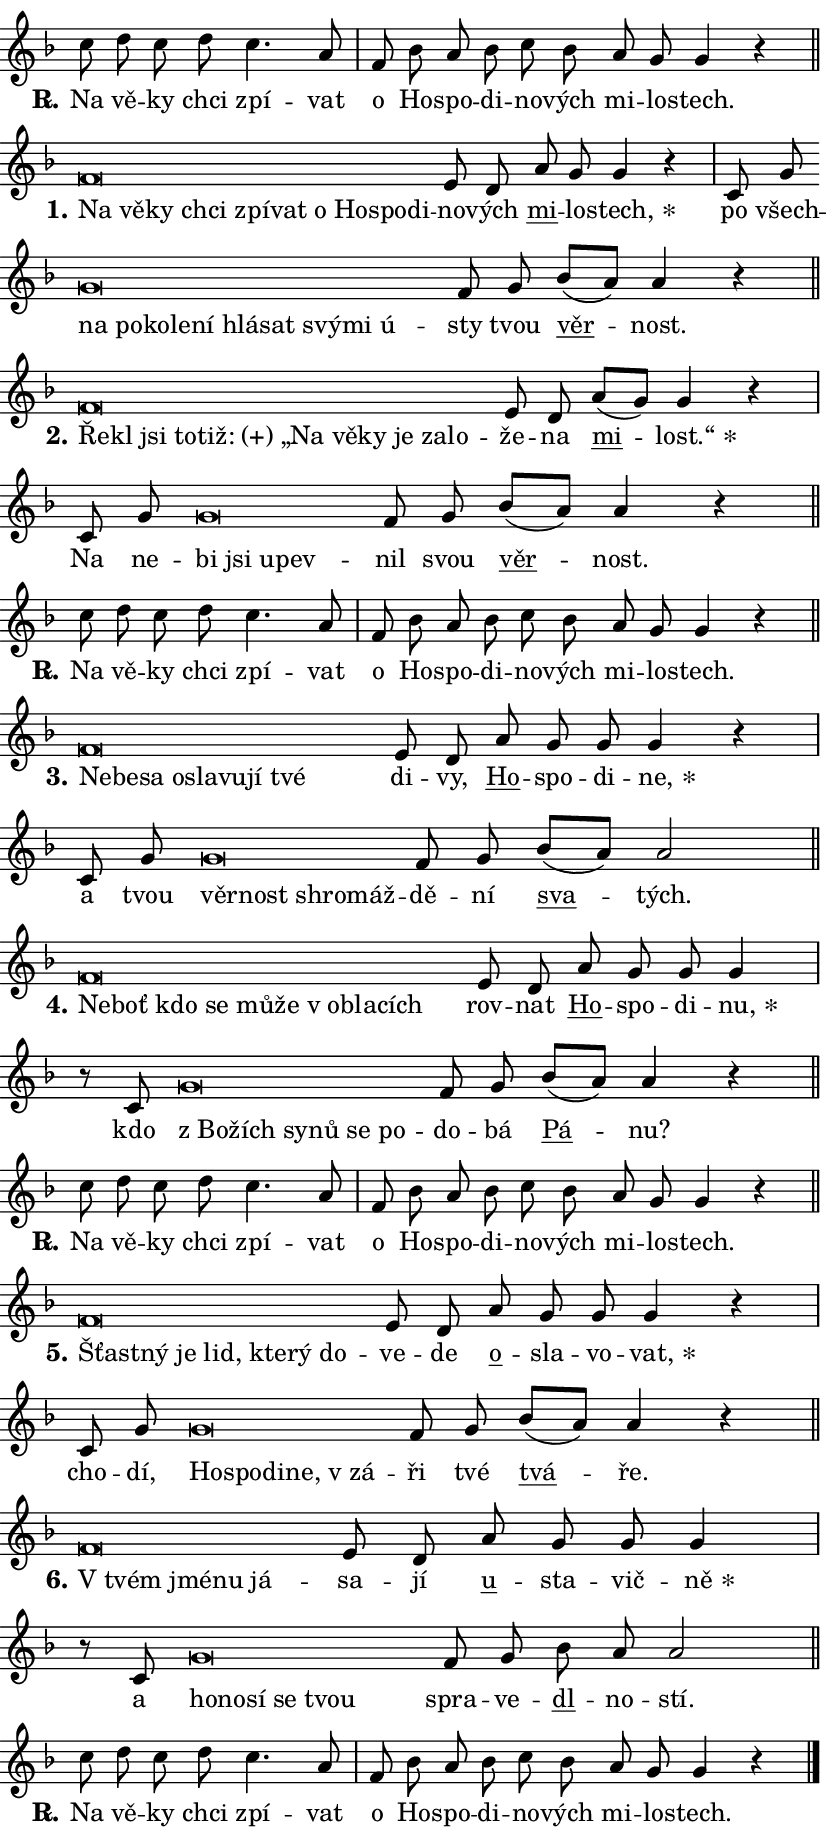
\version "2.24.0"
\header { tagline = "" }
\paper {
  indent = 0\cm
  top-margin = 0\cm
  right-margin = 0.13\cm % to fit lyric hyphens
  bottom-margin = 0\cm
  left-margin = 0\cm
  paper-width = 14\cm
  page-breaking = #ly:one-page-breaking
  system-system-spacing.basic-distance = #11
  score-system-spacing.basic-distance = #11
  ragged-last = ##f
}


%% Author: Thomas Morley
%% https://lists.gnu.org/archive/html/lilypond-user/2020-05/msg00002.html
#(define (line-position grob)
"Returns position of @var[grob} in current system:
   @code{'start}, if at first time-step
   @code{'end}, if at last time-step
   @code{'middle} otherwise
"
  (let* ((col (ly:item-get-column grob))
         (ln (ly:grob-object col 'left-neighbor))
         (rn (ly:grob-object col 'right-neighbor))
         (col-to-check-left (if (ly:grob? ln) ln col))
         (col-to-check-right (if (ly:grob? rn) rn col))
         (break-dir-left
           (and
             (ly:grob-property col-to-check-left 'non-musical #f)
             (ly:item-break-dir col-to-check-left)))
         (break-dir-right
           (and
             (ly:grob-property col-to-check-right 'non-musical #f)
             (ly:item-break-dir col-to-check-right))))
        (cond ((eqv? 1 break-dir-left) 'start)
              ((eqv? -1 break-dir-right) 'end)
              (else 'middle))))

#(define (tranparent-at-line-position vctor)
  (lambda (grob)
  "Relying on @code{line-position} select the relevant enry from @var{vctor}.
Used to determine transparency,"
    (case (line-position grob)
      ((end) (not (vector-ref vctor 0)))
      ((middle) (not (vector-ref vctor 1)))
      ((start) (not (vector-ref vctor 2))))))

noteHeadBreakVisibility =
#(define-music-function (break-visibility)(vector?)
"Makes @code{NoteHead}s transparent relying on @var{break-visibility}"
#{
  \override NoteHead.transparent =
    #(tranparent-at-line-position break-visibility)
#})

#(define delete-ledgers-for-transparent-note-heads
  (lambda (grob)
    "Reads whether a @code{NoteHead} is transparent.
If so this @code{NoteHead} is removed from @code{'note-heads} from
@var{grob}, which is supposed to be @code{LedgerLineSpanner}.
As a result ledgers are not printed for this @code{NoteHead}"
    (let* ((nhds-array (ly:grob-object grob 'note-heads))
           (nhds-list
             (if (ly:grob-array? nhds-array)
                 (ly:grob-array->list nhds-array)
                 '()))
           ;; Relies on the transparent-property being done before
           ;; Staff.LedgerLineSpanner.after-line-breaking is executed.
           ;; This is fragile ...
           (to-keep
             (remove
               (lambda (nhd)
                 (ly:grob-property nhd 'transparent #f))
               nhds-list)))
      ;; TODO find a better method to iterate over grob-arrays, similiar
      ;; to filter/remove etc for lists
      ;; For now rebuilt from scratch
      (set! (ly:grob-object grob 'note-heads)  '())
      (for-each
        (lambda (nhd)
          (ly:pointer-group-interface::add-grob grob 'note-heads nhd))
        to-keep))))

squashNotes = {
  \override NoteHead.X-extent = #'(-0.2 . 0.2)
  \override NoteHead.Y-extent = #'(-0.75 . 0)
  \override NoteHead.stencil =
    #(lambda (grob)
       (let ((pos (ly:grob-property grob 'staff-position)))
         (begin
           (if (< pos -7) (display "ERROR: Lower brevis then expected\n") (display ""))
           (if (<= pos -6) ly:text-interface::print ly:note-head::print))))
}
unSquashNotes = {
  \revert NoteHead.X-extent
  \revert NoteHead.Y-extent
  \revert NoteHead.stencil
}

hideNotes = \noteHeadBreakVisibility #begin-of-line-visible
unHideNotes = \noteHeadBreakVisibility #all-visible

% work-around for resetting accidentals
% https://lilypond.org/doc/v2.23/Documentation/notation/displaying-rhythms#unmetered-music
cadenzaMeasure = {
  \cadenzaOff
  \partial 1024 s1024
  \cadenzaOn
}

#(define-markup-command (accent layout props text) (markup?)
  "Underline accented syllable"
  (interpret-markup layout props
    #{\markup \override #'(offset . 4.3) \underline { #text }#}))

responsum = \markup \concat {
  "R" \hspace #-1.05 \path #0.1 #'((moveto 0 0.07) (lineto 0.9 0.8)) \hspace #0.05 "."
}

spaceSize = #0.6828661417322834 % exact space size for TeX Gyre Schola

\layout {
  \context {
    \Staff
    \remove "Time_signature_engraver"
    \override LedgerLineSpanner.after-line-breaking = #delete-ledgers-for-transparent-note-heads
  }
  \context {
    \Lyrics {
      \override LyricSpace.minimum-distance = \spaceSize
      \override LyricText.font-name = #"TeX Gyre Schola"
      \override LyricText.font-size = 1
      \override StanzaNumber.font-name = #"TeX Gyre Schola Bold"
      \override StanzaNumber.font-size = 1
    }
  }
  \context {
    \Score 
    \override NoteHead.text =
      #(lambda (grob) 
        (let ((pos (ly:grob-property grob 'staff-position)))
          #{\markup {
            \combine
              \halign #-0.55 \raise #(if (= pos -6) 0 0.5) \override #'(thickness . 2) \draw-line #'(3.2 . 0)
              \musicglyph "noteheads.sM1"
          }#}))
  }
}

% magnetic-lyrics.ily
%
%   written by
%     Jean Abou Samra <jean@abou-samra.fr>
%     Werner Lemberg <wl@gnu.org>
%
%   adapted by
%     Jiri Hon <jiri.hon@gmail.com>
%
% Version 2022-Apr-15

% https://www.mail-archive.com/lilypond-user@gnu.org/msg149350.html

#(define (Left_hyphen_pointer_engraver context)
   "Collect syllable-hyphen-syllable occurrences in lyrics and store
them in properties.  This engraver only looks to the left.  For
example, if the lyrics input is @code{foo -- bar}, it does the
following.

@itemize @bullet
@item
Set the @code{text} property of the @code{LyricHyphen} grob between
@q{foo} and @q{bar} to @code{foo}.

@item
Set the @code{left-hyphen} property of the @code{LyricText} grob with
text @q{foo} to the @code{LyricHyphen} grob between @q{foo} and
@q{bar}.
@end itemize

Use this auxiliary engraver in combination with the
@code{lyric-@/text::@/apply-@/magnetic-@/offset!} hook."
   (let ((hyphen #f)
         (text #f))
     (make-engraver
      (acknowledgers
       ((lyric-syllable-interface engraver grob source-engraver)
        (set! text grob)))
      (end-acknowledgers
       ((lyric-hyphen-interface engraver grob source-engraver)
        ;(when (not (grob::has-interface grob 'lyric-space-interface))
          (set! hyphen grob)));)
      ((stop-translation-timestep engraver)
       (when (and text hyphen)
         (ly:grob-set-object! text 'left-hyphen hyphen))
       (set! text #f)
       (set! hyphen #f)))))

#(define (lyric-text::apply-magnetic-offset! grob)
   "If the space between two syllables is less than the value in
property @code{LyricText@/.details@/.squash-threshold}, move the right
syllable to the left so that it gets concatenated with the left
syllable.

Use this function as a hook for
@code{LyricText@/.after-@/line-@/breaking} if the
@code{Left_@/hyphen_@/pointer_@/engraver} is active."
   (let ((hyphen (ly:grob-object grob 'left-hyphen #f)))
     (when hyphen
       (let ((left-text (ly:spanner-bound hyphen LEFT)))
         (when (grob::has-interface left-text 'lyric-syllable-interface)
           (let* ((common (ly:grob-common-refpoint grob left-text X))
                  (this-x-ext (ly:grob-extent grob common X))
                  (left-x-ext
                   (begin
                     ;; Trigger magnetism for left-text.
                     (ly:grob-property left-text 'after-line-breaking)
                     (ly:grob-extent left-text common X)))
                  ;; `delta` is the gap width between two syllables.
                  (delta (- (interval-start this-x-ext)
                            (interval-end left-x-ext)))
                  (details (ly:grob-property grob 'details))
                  (threshold (assoc-get 'squash-threshold details 0.2)))
             (when (< delta threshold)
               (let* (;; We have to manipulate the input text so that
                      ;; ligatures crossing syllable boundaries are not
                      ;; disabled.  For languages based on the Latin
                      ;; script this is essentially a beautification.
                      ;; However, for non-Western scripts it can be a
                      ;; necessity.
                      (lt (ly:grob-property left-text 'text))
                      (rt (ly:grob-property grob 'text))
                      (is-space (grob::has-interface hyphen 'lyric-space-interface))
                      (space (if is-space " " ""))
                      (extra-delta (if is-space spaceSize 0))
                      ;; Append new syllable.
                      (ltrt-space (if (and (string? lt) (string? rt))
                                (string-append lt space rt)
                                (make-concat-markup (list lt space rt))))
                      ;; Right-align `ltrt` to the right side.
                      (ltrt-space-markup (grob-interpret-markup
                               grob
                               (make-translate-markup
                                (cons (interval-length this-x-ext) 0)
                                (make-right-align-markup ltrt-space)))))
                 (begin
                   ;; Don't print `left-text`.
                   (ly:grob-set-property! left-text 'stencil #f)
                   ;; Set text and stencil (which holds all collected
                   ;; syllables so far) and shift it to the left.
                   (ly:grob-set-property! grob 'text ltrt-space)
                   (ly:grob-set-property! grob 'stencil ltrt-space-markup)
                   (ly:grob-translate-axis! grob (- (- delta extra-delta)) X))))))))))


#(define (lyric-hyphen::displace-bounds-first grob)
   ;; Make very sure this callback isn't triggered too early.
   (let ((left (ly:spanner-bound grob LEFT))
         (right (ly:spanner-bound grob RIGHT)))
     (ly:grob-property left 'after-line-breaking)
     (ly:grob-property right 'after-line-breaking)
     (ly:lyric-hyphen::print grob)))

squashThreshold = #0.4

\layout {
  \context {
    \Lyrics
    \consists #Left_hyphen_pointer_engraver
    \override LyricText.after-line-breaking =
      #lyric-text::apply-magnetic-offset!
    \override LyricHyphen.stencil = #lyric-hyphen::displace-bounds-first
    \override LyricText.details.squash-threshold = \squashThreshold
    \override LyricHyphen.minimum-distance = 0
    \override LyricHyphen.minimum-length = \squashThreshold
  }
}

squashText = \override LyricText.details.squash-threshold = 9999
unSquashText = \override LyricText.details.squash-threshold = \squashThreshold

leftText = \override LyricText.self-alignment-X = #LEFT
unLeftText = \revert LyricText.self-alignment-X

starOffset = #(lambda (grob) 
                (let ((x_offset (ly:self-alignment-interface::aligned-on-x-parent grob)))
                  (if (= x_offset 0) 0 (+ x_offset 1.2))))

star = #(define-music-function (syllable)(string?)
"Append star separator at the end of a syllable"
#{
  \once \override LyricText.X-offset = #starOffset
  \lyricmode { \markup {
    #syllable
    \override #'((font-name . "TeX Gyre Schola Bold")) \hspace #0.2 \lower #0.65 \larger "*"
  } }
#})

starAccent = #(define-music-function (syllable)(string?)
"Append star separator at the end of a syllable and make accent"
#{
  \once \override LyricText.X-offset = #starOffset
  \lyricmode { \markup {
    \accent #syllable
    \override #'((font-name . "TeX Gyre Schola Bold")) \hspace #0.2 \lower #0.65 \larger "*"
  } }
#})

breath = #(define-music-function (syllable)(string?)
"Append breathing indicator at the end of a syllable"
#{
  \lyricmode { \markup { #syllable "+" } }
#})

optionalBreath = #(define-music-function (syllable)(string?)
"Append optional breathing indicator at the end of a syllable"
#{
  \lyricmode { \markup { #syllable "(+)" } }
#})


\score {
    <<
        \new Voice = "melody" { \cadenzaOn \key f \major \relative { c''8 d c d c4. a8 \cadenzaMeasure \bar "|" f bes a bes \bar "" c bes \bar "" a g g4 r \cadenzaMeasure \bar "||" \break } }
        \new Lyrics \lyricsto "melody" { \lyricmode { \set stanza = \responsum
Na vě -- ky chci zpí -- vat o Ho -- spo -- di -- no -- vých mi -- lo -- stech. } }
    >>
    \layout {}
}

\score {
    <<
        \new Voice = "melody" { \cadenzaOn \key f \major \relative { \squashNotes f'\breve*1/16 \hideNotes \breve*1/16 \bar "" \breve*1/16 \bar "" \breve*1/16 \bar "" \breve*1/16 \bar "" \breve*1/16 \bar "" \breve*1/16 \bar "" \breve*1/16 \bar "" \breve*1/16 \breve*1/16 \bar "" \unHideNotes \unSquashNotes e8 d \bar "" a' g g4 r \cadenzaMeasure \bar "|" c,8 g' \bar "" \squashNotes g\breve*1/16 \hideNotes \breve*1/16 \bar "" \breve*1/16 \bar "" \breve*1/16 \bar "" \breve*1/16 \bar "" \breve*1/16 \bar "" \breve*1/16 \bar "" \breve*1/16 \bar "" \breve*1/16 \breve*1/16 \bar "" \unHideNotes \unSquashNotes f8 g \bar "" bes[( a)] a4 r \cadenzaMeasure \bar "||" \break } }
        \new Lyrics \lyricsto "melody" { \lyricmode { \set stanza = "1."
\leftText Na \squashText vě -- ky chci zpí -- vat o Ho -- spo -- di -- \unLeftText \unSquashText no -- vých \markup \accent mi -- lo -- \star stech, po všech -- \leftText na \squashText po -- ko -- le -- ní hlá -- sat svý -- mi ú -- \unLeftText \unSquashText sty tvou \markup \accent věr -- nost. } }
    >>
    \layout {}
}

\score {
    <<
        \new Voice = "melody" { \cadenzaOn \key f \major \relative { \squashNotes f'\breve*1/16 \hideNotes \breve*1/16 \bar "" \breve*1/16 \bar "" \breve*1/16 \bar "" \breve*1/16 \bar "" \breve*1/16 \bar "" \breve*1/16 \bar "" \breve*1/16 \bar "" \breve*1/16 \bar "" \breve*1/16 \breve*1/16 \bar "" \unHideNotes \unSquashNotes e8 d \bar "" a'[( g)] g4 r \cadenzaMeasure \bar "|" c,8 g' \bar "" \squashNotes g\breve*1/16 \hideNotes \breve*1/16 \bar "" \breve*1/16 \breve*1/16 \bar "" \unHideNotes \unSquashNotes f8 g \bar "" bes[( a)] a4 r \cadenzaMeasure \bar "||" \break } }
        \new Lyrics \lyricsto "melody" { \lyricmode { \set stanza = "2."
\leftText Ře -- \squashText kl jsi to -- \optionalBreath tiž: „Na vě -- ky je za -- lo -- \unLeftText \unSquashText že -- na \markup \accent mi -- \star lost.“ Na ne -- \leftText bi \squashText jsi u -- pev -- \unLeftText \unSquashText nil svou \markup \accent věr -- nost. } }
    >>
    \layout {}
}

\score {
    <<
        \new Voice = "melody" { \cadenzaOn \key f \major \relative { c''8 d c d c4. a8 \cadenzaMeasure \bar "|" f bes a bes \bar "" c bes \bar "" a g g4 r \cadenzaMeasure \bar "||" \break } }
        \new Lyrics \lyricsto "melody" { \lyricmode { \set stanza = \responsum
Na vě -- ky chci zpí -- vat o Ho -- spo -- di -- no -- vých mi -- lo -- stech. } }
    >>
    \layout {}
}

\score {
    <<
        \new Voice = "melody" { \cadenzaOn \key f \major \relative { \squashNotes f'\breve*1/16 \hideNotes \breve*1/16 \bar "" \breve*1/16 \bar "" \breve*1/16 \bar "" \breve*1/16 \bar "" \breve*1/16 \bar "" \breve*1/16 \breve*1/16 \bar "" \unHideNotes \unSquashNotes e8 d \bar "" a' g g g4 r \cadenzaMeasure \bar "|" c,8 g' \bar "" \squashNotes g\breve*1/16 \hideNotes \breve*1/16 \bar "" \breve*1/16 \breve*1/16 \bar "" \unHideNotes \unSquashNotes f8 g \bar "" bes[( a)] a2 \cadenzaMeasure \bar "||" \break } }
        \new Lyrics \lyricsto "melody" { \lyricmode { \set stanza = "3."
\leftText Ne -- \squashText be -- sa o -- sla -- vu -- jí tvé \unLeftText \unSquashText di -- vy, \markup \accent Ho -- spo -- di -- \star ne, a tvou \leftText věr -- \squashText nost shro -- máž -- \unLeftText \unSquashText dě -- ní \markup \accent sva -- tých. } }
    >>
    \layout {}
}

\score {
    <<
        \new Voice = "melody" { \cadenzaOn \key f \major \relative { \squashNotes f'\breve*1/16 \hideNotes \breve*1/16 \bar "" \breve*1/16 \bar "" \breve*1/16 \bar "" \breve*1/16 \bar "" \breve*1/16 \bar "" \breve*1/16 \bar "" \breve*1/16 \breve*1/16 \bar "" \unHideNotes \unSquashNotes e8 d \bar "" a' g g g4 \cadenzaMeasure \bar "|" r8 c,8 \squashNotes g'\breve*1/16 \hideNotes \breve*1/16 \bar "" \breve*1/16 \bar "" \breve*1/16 \bar "" \breve*1/16 \breve*1/16 \bar "" \unHideNotes \unSquashNotes f8 g \bar "" bes[( a)] a4 r \cadenzaMeasure \bar "||" \break } }
        \new Lyrics \lyricsto "melody" { \lyricmode { \set stanza = "4."
\leftText Ne -- \squashText boť kdo se mů -- že "v ob" -- la -- cích \unLeftText \unSquashText rov -- nat \markup \accent Ho -- spo -- di -- \star nu, kdo \leftText "z Bo" -- \squashText žích sy -- nů se po -- \unLeftText \unSquashText do -- bá \markup \accent Pá -- nu? } }
    >>
    \layout {}
}

\score {
    <<
        \new Voice = "melody" { \cadenzaOn \key f \major \relative { c''8 d c d c4. a8 \cadenzaMeasure \bar "|" f bes a bes \bar "" c bes \bar "" a g g4 r \cadenzaMeasure \bar "||" \break } }
        \new Lyrics \lyricsto "melody" { \lyricmode { \set stanza = \responsum
Na vě -- ky chci zpí -- vat o Ho -- spo -- di -- no -- vých mi -- lo -- stech. } }
    >>
    \layout {}
}

\score {
    <<
        \new Voice = "melody" { \cadenzaOn \key f \major \relative { \squashNotes f'\breve*1/16 \hideNotes \breve*1/16 \bar "" \breve*1/16 \bar "" \breve*1/16 \bar "" \breve*1/16 \bar "" \breve*1/16 \breve*1/16 \bar "" \unHideNotes \unSquashNotes e8 d \bar "" a' g g g4 r \cadenzaMeasure \bar "|" c,8 g' \bar "" \squashNotes g\breve*1/16 \hideNotes \breve*1/16 \bar "" \breve*1/16 \bar "" \breve*1/16 \breve*1/16 \bar "" \unHideNotes \unSquashNotes f8 g \bar "" bes[( a)] a4 r \cadenzaMeasure \bar "||" \break } }
        \new Lyrics \lyricsto "melody" { \lyricmode { \set stanza = "5."
\leftText Šťast -- \squashText ný je lid, kte -- rý do -- \unLeftText \unSquashText ve -- de \markup \accent o -- sla -- vo -- \star vat, cho -- dí, \leftText Ho -- \squashText spo -- di -- ne, "v zá" -- \unLeftText \unSquashText ři tvé \markup \accent tvá -- ře. } }
    >>
    \layout {}
}

\score {
    <<
        \new Voice = "melody" { \cadenzaOn \key f \major \relative { \squashNotes f'\breve*1/16 \hideNotes \breve*1/16 \bar "" \breve*1/16 \breve*1/16 \bar "" \unHideNotes \unSquashNotes e8 d \bar "" a' g g g4 \cadenzaMeasure \bar "|" r8 c,8 \squashNotes g'\breve*1/16 \hideNotes \breve*1/16 \bar "" \breve*1/16 \bar "" \breve*1/16 \breve*1/16 \bar "" \unHideNotes \unSquashNotes f8 g \bar "" bes a a2 \cadenzaMeasure \bar "||" \break } }
        \new Lyrics \lyricsto "melody" { \lyricmode { \set stanza = "6."
\leftText "V tvém" \squashText jmé -- nu já -- \unLeftText \unSquashText sa -- jí \markup \accent u -- sta -- vič -- \star ně a \leftText ho -- \squashText no -- sí se tvou \unLeftText \unSquashText spra -- ve -- \markup \accent dl -- no -- stí. } }
    >>
    \layout {}
}

\score {
    <<
        \new Voice = "melody" { \cadenzaOn \key f \major \relative { c''8 d c d c4. a8 \cadenzaMeasure \bar "|" f bes a bes \bar "" c bes \bar "" a g g4 r \cadenzaMeasure \bar "||" \break } \bar "|." }
        \new Lyrics \lyricsto "melody" { \lyricmode { \set stanza = \responsum
Na vě -- ky chci zpí -- vat o Ho -- spo -- di -- no -- vých mi -- lo -- stech. } }
    >>
    \layout {}
}
